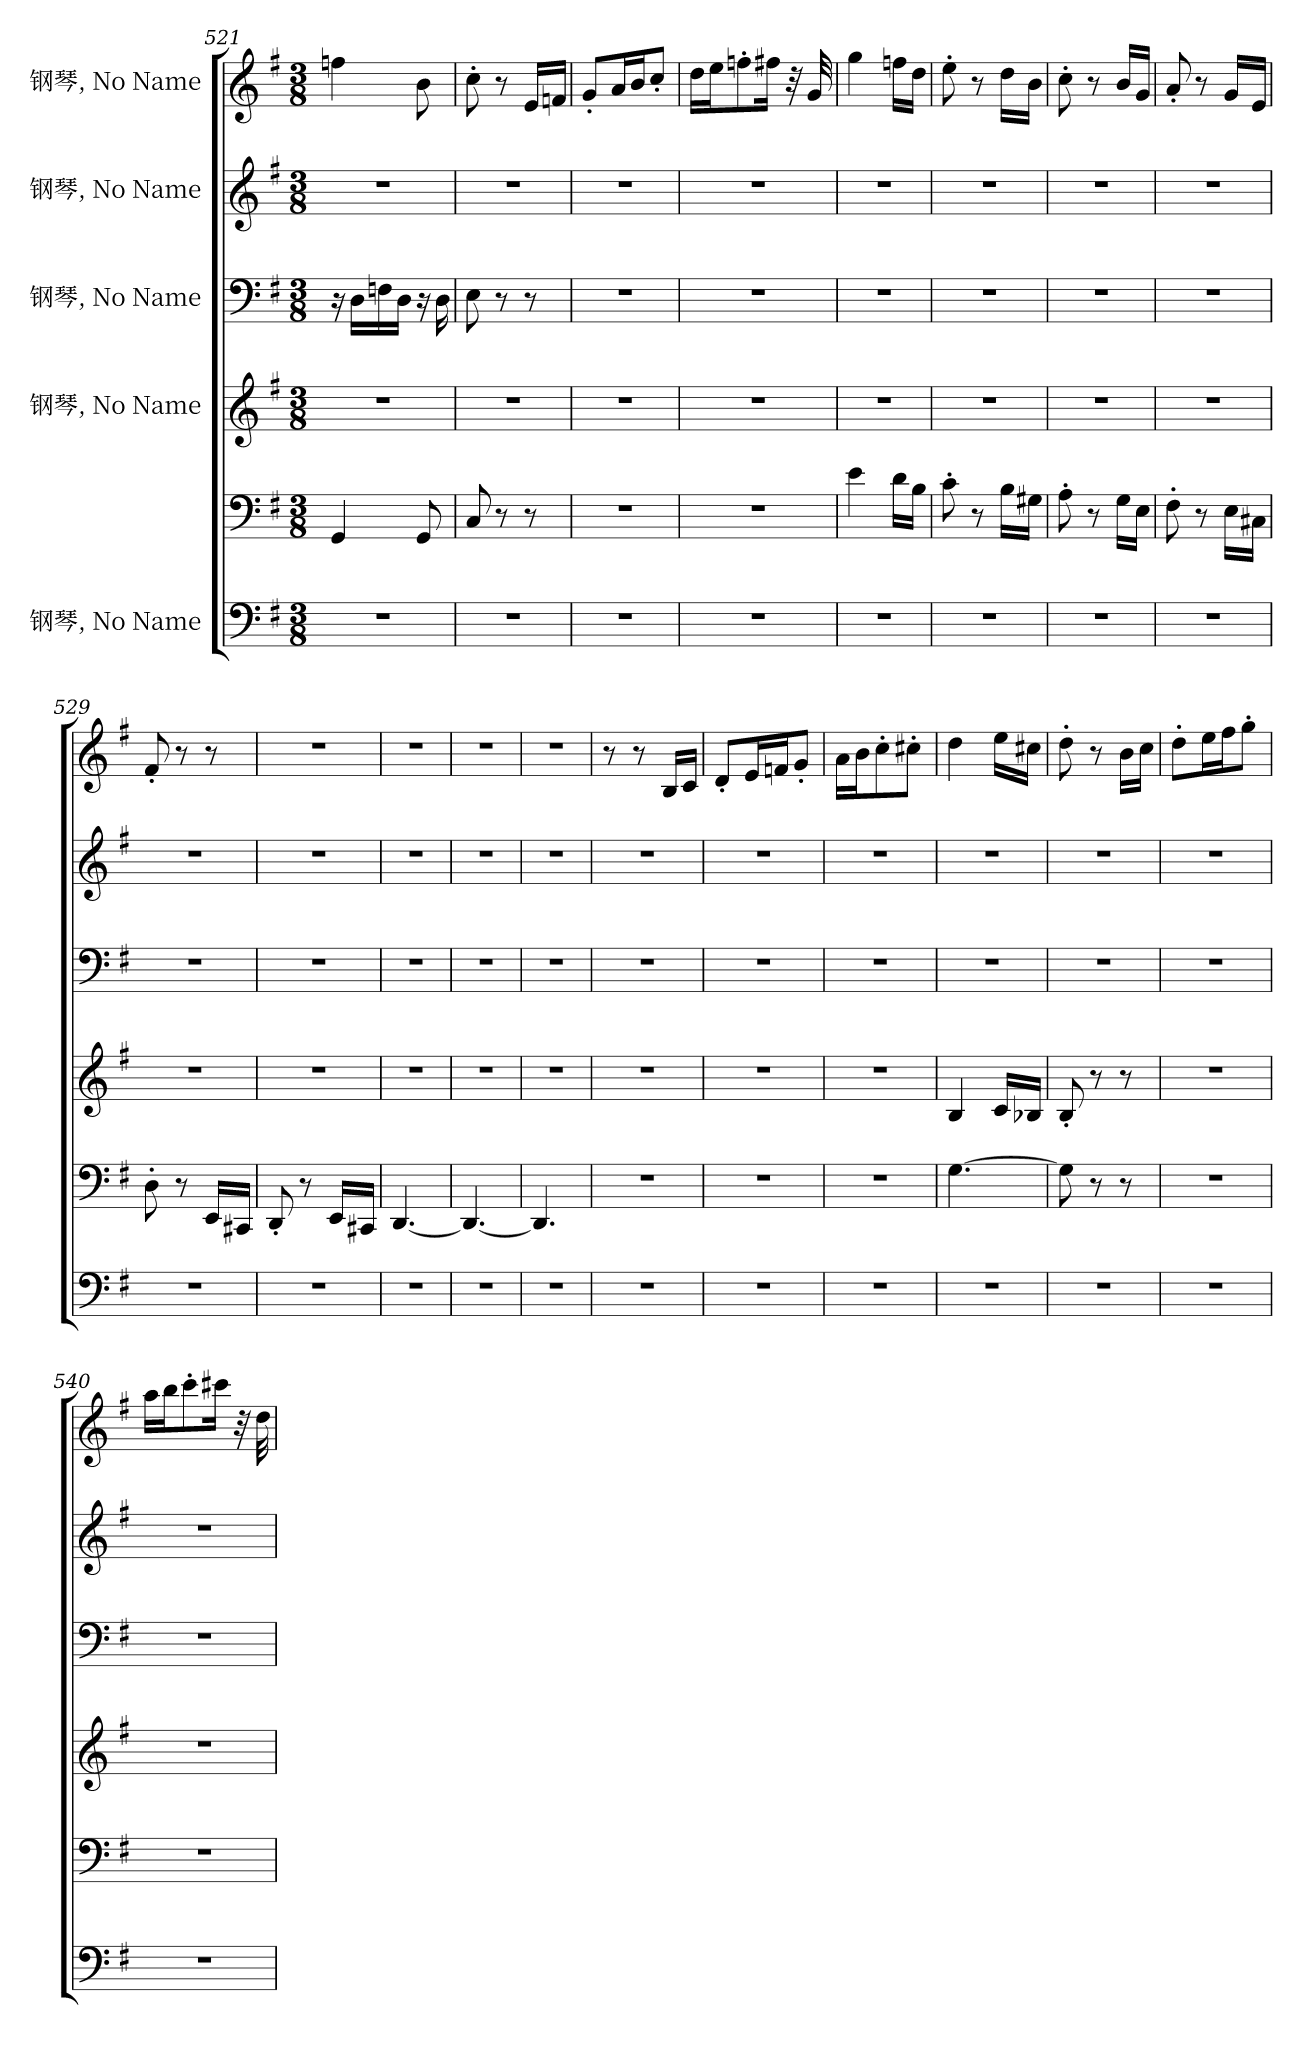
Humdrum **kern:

**kern	**kern	**kern	**kern	**kern	**kern
*part5	*part5	*part4	*part3	*part2	*part1
*staff6	*staff5	*staff4	*staff3	*staff2	*staff1
*I"钢琴, No Name	*	*I"钢琴, No Name	*I"钢琴, No Name	*I"钢琴, No Name	*I"钢琴, No Name
*clefF4	*clefF4	*clefG2	*clefF4	*clefG2	*clefG2
*k[f#]	*k[f#]	*k[f#]	*k[f#]	*k[f#]	*k[f#]
*M3/8	*M3/8	*M3/8	*M3/8	*M3/8	*M3/8
=521	=521	=521	=521	=521	=521
4.r	4GG/	4.r	16r	4.r	4ffn\
.	.	.	16D\LL	.	.
.	.	.	16Fn\	.	.
.	.	.	16D\JJ	.	.
.	8GG/	.	16r	.	8b\
.	.	.	16D\	.	.
!!LO:PB:g=z
=522	=522	=522	=522	=522	=522
4.r	8C/	4.r	8E\	4.r	8cc'\
*	*	*	*	*	*MM76
.	8r	.	8r	.	8r
*	*	*	*	*	*MM125
.	8r	.	8r	.	16e/LL
.	.	.	.	.	16fn/JJ
=523	=523	=523	=523	=523	=523
4.r	4.r	4.r	4.r	4.r	8g'/L
.	.	.	.	.	16a/L
.	.	.	.	.	16b/J
.	.	.	.	.	8cc'/J
=524	=524	=524	=524	=524	=524
4.r	4.r	4.r	4.r	4.r	16dd\LL
.	.	.	.	.	16ee\J
.	.	.	.	.	8ffn'\
.	.	.	.	.	16ff#X\Jk
*	*	*	*	*	*MM118
.	.	.	.	.	32r
.	.	.	.	.	32g/
=525	=525	=525	=525	=525	=525
*	*	*	*	*	*MM123
4.r	4e\	4.r	4.r	4.r	4gg\
.	16d\LL	.	.	.	16ffn\LL
.	16B\JJ	.	.	.	16dd\JJ
=526	=526	=526	=526	=526	=526
4.r	8c'\	4.r	4.r	4.r	8ee'\
.	8r	.	.	.	8r
.	16B\LL	.	.	.	16dd\LL
.	16G#X\JJ	.	.	.	16b\JJ
=527	=527	=527	=527	=527	=527
4.r	8A'\	4.r	4.r	4.r	8cc'\
.	8r	.	.	.	8r
.	16G\LL	.	.	.	16b/LL
.	16E\JJ	.	.	.	16g/JJ
=528	=528	=528	=528	=528	=528
4.r	8F#'\	4.r	4.r	4.r	8a'/
.	8r	.	.	.	8r
.	16E\LL	.	.	.	16g/LL
.	16C#X\JJ	.	.	.	16e/JJ
!!LO:LB:g=z
=529	=529	=529	=529	=529	=529
4.r	8D'\	4.r	4.r	4.r	8f#'/
.	8r	.	.	.	8r
.	16EE/LL	.	.	.	8r
.	16CC#X/JJ	.	.	.	.
=530	=530	=530	=530	=530	=530
4.r	8DD'/	4.r	4.r	4.r	4.r
.	8r	.	.	.	.
.	16EE/LL	.	.	.	.
.	16CC#X/JJ	.	.	.	.
=531	=531	=531	=531	=531	=531
4.r	[4.DD/	4.r	4.r	4.r	4.r
=532	=532	=532	=532	=532	=532
4.r	4.DD/_	4.r	4.r	4.r	4.r
=533	=533	=533	=533	=533	=533
4.r	4.DD/]	4.r	4.r	4.r	4.r
=534	=534	=534	=534	=534	=534
4.r	4.r	4.r	4.r	4.r	8r
.	.	.	.	.	8r
*	*	*	*	*	*MM125
.	.	.	.	.	16B/LL
.	.	.	.	.	16c/JJ
=535	=535	=535	=535	=535	=535
4.r	4.r	4.r	4.r	4.r	8d'/L
.	.	.	.	.	16e/L
.	.	.	.	.	16fn/J
.	.	.	.	.	8g'/J
=536	=536	=536	=536	=536	=536
4.r	4.r	4.r	4.r	4.r	16a\LL
.	.	.	.	.	16b\J
.	.	.	.	.	8cc'\
.	.	.	.	.	8cc#X'\J
!!LO:PB:g=z
=537	=537	=537	=537	=537	=537
*	*	*	*	*	*MM123
4.r	[4.G\	4B/	4.r	4.r	4dd\
.	.	16c/LL	.	.	16ee\LL
.	.	16B-X/JJ	.	.	16cc#X\JJ
=538	=538	=538	=538	=538	=538
4.r	8G\]	8B'/	4.r	4.r	8dd'\
*	*	*	*	*	*MM120
.	8r	8r	.	.	8r
.	8r	8r	.	.	16b\LL
.	.	.	.	.	16cc\JJ
=539	=539	=539	=539	=539	=539
4.r	4.r	4.r	4.r	4.r	8dd'\L
.	.	.	.	.	16ee\L
.	.	.	.	.	16ff#\J
.	.	.	.	.	8gg'\J
=540	=540	=540	=540	=540	=540
4.r	4.r	4.r	4.r	4.r	16aa\LL
.	.	.	.	.	16bb\J
.	.	.	.	.	8ccc'\
*	*	*	*	*	*MM116
.	.	.	.	.	16ccc#X\Jk
*	*	*	*	*	*MM114
.	.	.	.	.	32r
.	.	.	.	.	32dd\
=	=	=	=	=	=
*-	*-	*-	*-	*-	*-
